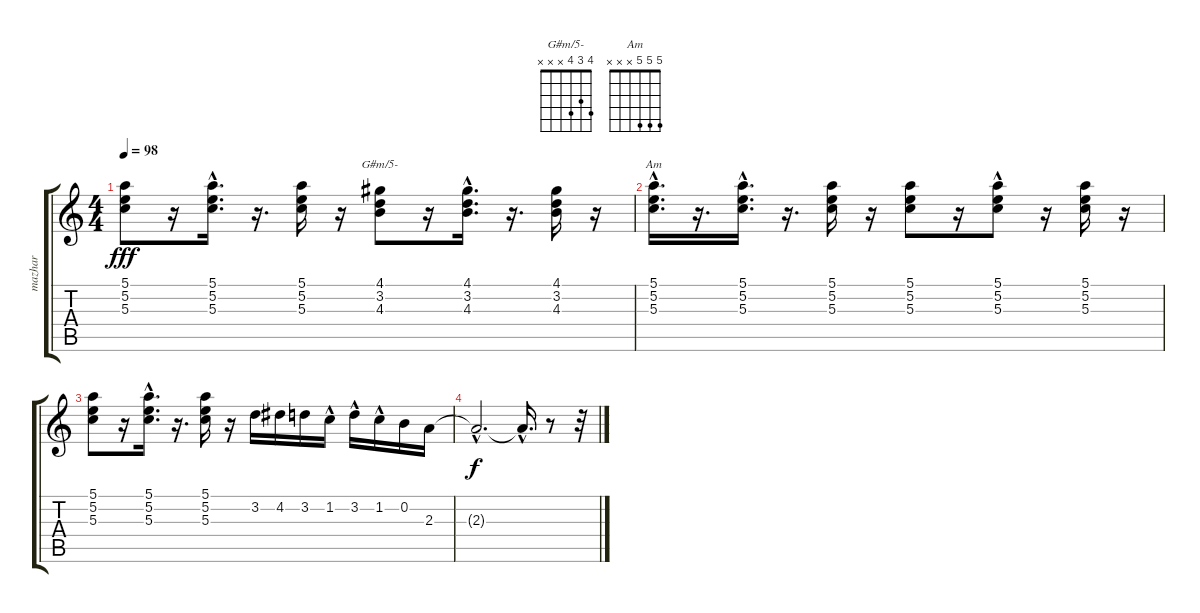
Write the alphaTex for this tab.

\track ("mazhar" "mazhar") {instrument acousticguitarsteel}
\staff {score tabs}
\tuning (E4 B3 G3 D3 A2 E2) {hide}
\chord ("G#m/5-" 4 3 4 x x x)
\chord ("Am" 5 5 5 x x x)
\ts (4 4)
\tempo 98
\clef g2
\ks c
(5.1 5.2 5.3).8{dy fff} r.16 (5.1{hac} 5.2{hac} 5.3{hac}).16{d} r.16{d} (5.1 5.2 5.3).16 r.16 (4.1 3.2 4.3).8{ch "G#m/5-"} r.16 (4.1{hac} 3.2{hac} 4.3{hac}).16{d} r.16{d} (4.1 3.2 4.3).16 r.16 |
(5.1{hac} 5.2{hac} 5.3{hac}).16{d ch "Am"} r.16{d} (5.1{hac} 5.2{hac} 5.3{hac}).16{d} r.16{d} (5.1 5.2 5.3).16 r.16 (5.1 5.2 5.3).8 r.16 (5.1 5.2 5.3{hac}).8 r.16 (5.1 5.2 5.3).16 r.16 |
(5.1 5.2 5.3).8 r.16 (5.1{hac} 5.2{hac} 5.3{hac}).16{d} r.16{d} (5.1 5.2 5.3).16 r.16 3.2.16 4.2.16 3.2.16 1.2{hac}.16 3.2{hac}.16 1.2{hac}.16 0.2.16 2.3.16 |
2.3{hac t}.2{d dy f} 2.3{hac t}.16{d} r.8 r.32
